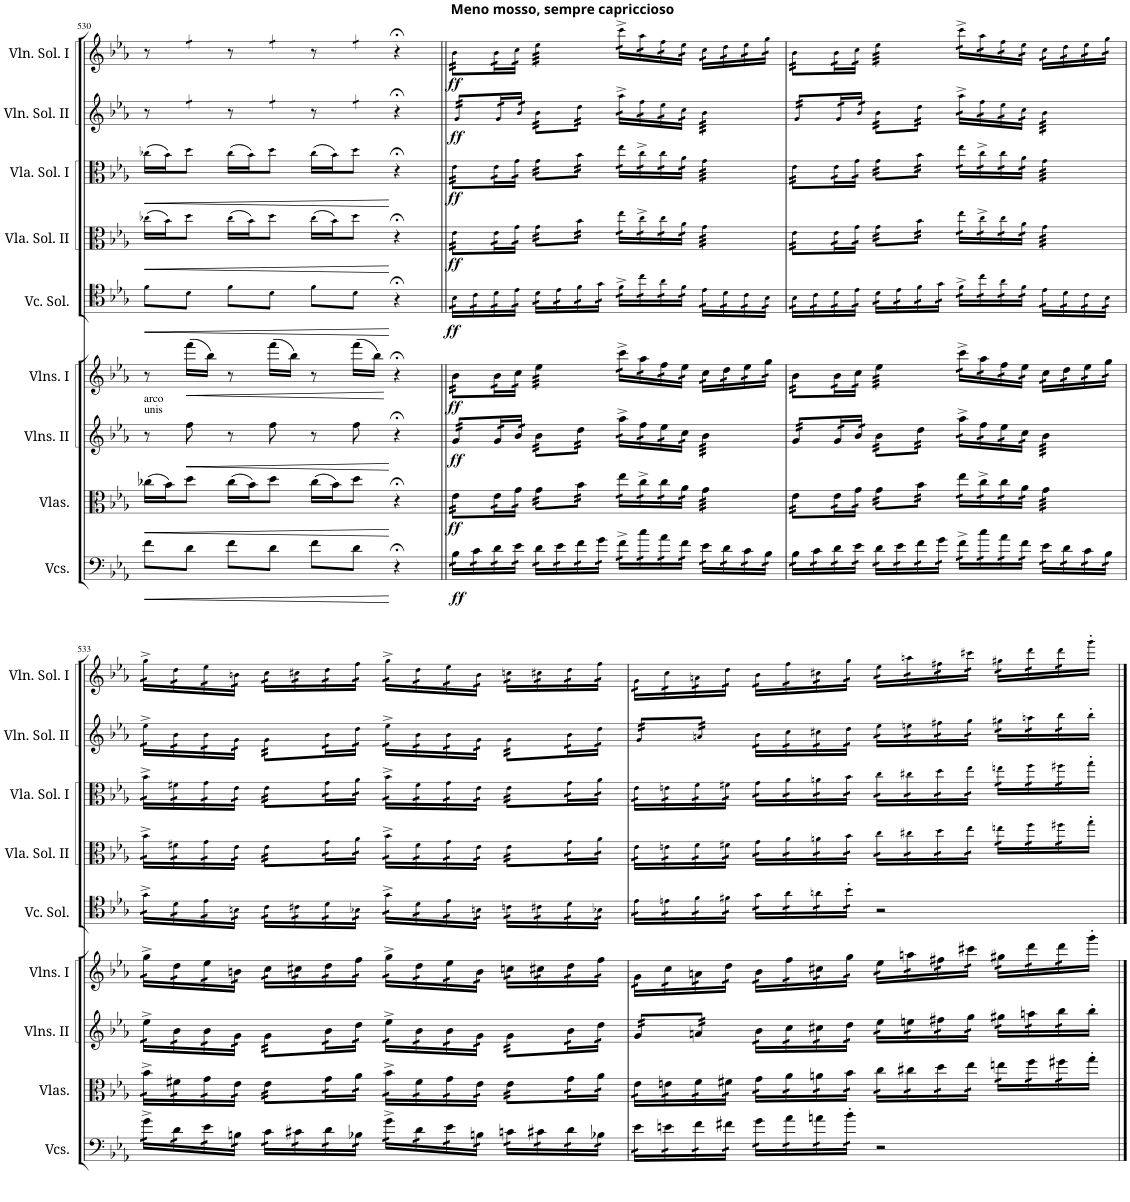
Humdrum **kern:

**kern	**dynam	**kern	**dynam	**kern	**dynam	**kern	**dynam	**kern	**dynam	**kern	**dynam	**kern	**dynam	**kern	**dynam	**kern	**dynam
*part9	*part9	*part8	*part8	*part7	*part7	*part6	*part6	*part5	*part5	*part4	*part4	*part3	*part3	*part2	*part2	*part1	*part1
*staff9	*staff9	*staff8	*staff8	*staff7	*staff7	*staff6	*staff6	*staff5	*staff5	*staff4	*staff4	*staff3	*staff3	*staff2	*staff2	*staff1	*staff1
*I"Violoncellos	*	*I"Violas	*	*I"Violins II	*	*I"Violins I	*	*I"Violoncello Solo	*	*I"Viola Solo II	*	*I"Viola Solo I	*	*I"Violin Solo II	*	*I"Violin Solo I	*
*I'Vcs.	*	*I'Vlas.	*	*I'Vlns. II	*	*I'Vlns. I	*	*I'Vc. Sol.	*	*I'Vla. Sol. II	*	*I'Vla. Sol. I	*	*I'Vln. Sol. II	*	*I'Vln. Sol. I	*
!!LO:PB:g=z
*clefC4	*	*clefC3	*	*clefG2	*	*clefG2	*	*clefC4	*	*clefC3	*	*clefC3	*	*clefG2	*	*clefG2	*
*k[b-e-a-]	*	*k[b-e-a-]	*	*k[b-e-a-]	*	*k[b-e-a-]	*	*k[b-e-a-]	*	*k[b-e-a-]	*	*k[b-e-a-]	*	*k[b-e-a-]	*	*k[b-e-a-]	*
*M4/4	*	*M4/4	*	*M4/4	*	*M4/4	*	*M4/4	*	*M4/4	*	*M4/4	*	*M4/4	*	*M4/4	*
*met(c)	*	*met(c)	*	*met(c)	*	*met(c)	*	*met(c)	*	*met(c)	*	*met(c)	*	*met(c)	*	*met(c)	*
=530	=530	=530	=530	=530	=530	=530	=530	=530	=530	=530	=530	=530	=530	=530	=530	=530	=530
!	!	!	!	!LO:TX:a:t=unis	!	!	!	!	!	!	!	!	!	!	!	!	!
!	!	!	!	!LO:TX:a:t=arco	!	!	!	!	!	!	!	!	!	!	!	!	!
!	!LO:HP:b	!	!LO:HP:b	!	!	!	!	!	!LO:HP:b	!	!LO:HP:b	!	!LO:HP:b	!	!	!	!
8f\L	<	(16cc-X\LL	<	8r	.	8r	.	8f\L	<	(16cc-X\LL	<	(16cc-X\LL	<	8r	.	8r	.
.	.	16b-\J)	.	.	.	.	.	.	.	16b-\J)	.	16b-\J)	.	.	.	.	.
!	!	!	!	!	!LO:HP:b	!	!LO:HP:b	!	!	!	!	!	!	!	!	!	!
8d\J	.	8dd\J	.	8ff\	<	(16fff\LL	<	8d\J	.	8dd\J	.	8dd\J	.	8ryy	.	8ryy	.
.	.	.	.	.	.	16bb-\JJ)	.	.	.	.	.	.	.	.	.	.	.
8f\L	.	(16cc-\LL	.	8r	.	8r	.	8f\L	.	(16cc-\LL	.	(16cc-\LL	.	8r	.	8r	.
.	.	16b-\J)	.	.	.	.	.	.	.	16b-\J)	.	16b-\J)	.	.	.	.	.
8d\J	.	8dd\J	.	8ff\	.	(16fff\LL	.	8d\J	.	8dd\J	.	8dd\J	.	8ryy	.	8ryy	.
.	.	.	.	.	.	16bb-\JJ)	.	.	.	.	.	.	.	.	.	.	.
8f\L	.	(16cc-\LL	.	8r	.	8r	.	8f\L	.	(16cc-\LL	.	(16cc-\LL	.	8r	.	8r	.
.	.	16b-\J)	.	.	.	.	.	.	.	16b-\J)	.	16b-\J)	.	.	.	.	.
8d\J	.	8dd\J	.	8ff\	.	(16fff\LL	.	8d\J	.	8dd\J	.	8dd\J	.	8ryy	.	8ryy	.
.	.	.	.	.	.	16bb-\JJ)	.	.	.	.	.	.	.	.	.	.	.
4r;<	[	4r;<	[	4r;<	[	4r;<	[	4r;<	[	4r;<	[	4r;<	[	4r;<	.	4r;<	.
=531||	=531||	=531||	=531||	=531||	=531||	=531||	=531||	=531||	=531||	=531||	=531||	=531||	=531||	=531||	=531||	=531||	=531||
!	!	!	!	!	!	!	!	!	!	!	!	!	!	!	!	!LO:TX:a:B:t=Meno mosso, sempre capriccioso	!
!	!LO:DY:b	!	!LO:DY:b	!	!LO:DY:b	!	!LO:DY:b	!	!LO:DY:b	!	!LO:DY:b	!	!LO:DY:b	!	!LO:DY:b	!	!LO:DY:b
*tremolo	*	*	*	*	*	*	*	*	*	*	*	*	*	*	*	*	*
*	*	*tremolo	*	*	*	*	*	*	*	*	*	*	*	*	*	*	*
*	*	*	*	*tremolo	*	*	*	*	*	*	*	*	*	*	*	*	*
*	*	*	*	*	*	*tremolo	*	*	*	*	*	*	*	*	*	*	*
*	*	*	*	*	*	*	*	*tremolo	*	*	*	*	*	*	*	*	*
*	*	*	*	*	*	*	*	*	*	*tremolo	*	*	*	*	*	*	*
*	*	*	*	*	*	*	*	*	*	*	*	*tremolo	*	*	*	*	*
*	*	*	*	*	*	*	*	*	*	*	*	*	*	*tremolo	*	*	*
*	*	*	*	*	*	*	*	*	*	*	*	*	*	*	*	*tremolo	*
32B-\LLL	ff	32e-\LLL	ff	32g/LLL	ff	32b-\LLL	ff	32B-\LLL	ff	32e-\LLL	ff	32e-\LLL	ff	32g/LLL	ff	32b-\LLL	ff
32B-\	.	32e-\	.	32g/	.	32b-\	.	32B-\	.	32e-\	.	32e-\	.	32g/	.	32b-\	.
32c\	.	32e-\	.	32g/	.	32b-\	.	32c\	.	32e-\	.	32e-\	.	32g/	.	32b-\	.
32c\	.	32e-\	.	32g/	.	32b-\	.	32c\	.	32e-\	.	32e-\	.	32g/	.	32b-\	.
32d\	.	32e-\LLL	.	32g/LLL	.	32b-\LLL	.	32d\	.	32e-\LLL	.	32e-\LLL	.	32g/LLL	.	32b-\LLL	.
32d\	.	32e-\	.	32g/	.	32b-\	.	32d\	.	32e-\	.	32e-\	.	32g/	.	32b-\	.
32e-\	.	32g\	.	32b-/	.	32cc\	.	32e-\	.	32g\	.	32g\	.	32b-/	.	32cc\	.
32e-\JJJ	.	32g\JJJ	.	32b-/JJJ	.	32cc\JJJ	.	32e-\JJJ	.	32g\JJJ	.	32g\JJJ	.	32b-/JJJ	.	32cc\JJJ	.
32d\LLL	.	32g\LLL	.	32b-\LLL	.	32ee-\LLL	.	32d\LLL	.	32g\LLL	.	32g\LLL	.	32b-\LLL	.	32ee-\LLL	.
32d\	.	32g\	.	32b-\	.	32ee-\	.	32d\	.	32g\	.	32g\	.	32b-\	.	32ee-\	.
32e-\	.	32g\	.	32b-\	.	32ee-\	.	32e-\	.	32g\	.	32g\	.	32b-\	.	32ee-\	.
32e-\	.	32g\	.	32b-\	.	32ee-\	.	32e-\	.	32g\	.	32g\	.	32b-\	.	32ee-\	.
32f\	.	32b-\	.	32dd\	.	32ee-\	.	32f\	.	32b-\	.	32b-\	.	32dd\	.	32ee-\	.
32f\	.	32b-\	.	32dd\	.	32ee-\	.	32f\	.	32b-\	.	32b-\	.	32dd\	.	32ee-\	.
32g\	.	32b-\	.	32dd\	.	32ee-\	.	32g\	.	32b-\	.	32b-\	.	32dd\	.	32ee-\	.
32g\JJJ	.	32b-\JJJ	.	32dd\JJJ	.	32ee-\JJJ	.	32g\JJJ	.	32b-\JJJ	.	32b-\JJJ	.	32dd\JJJ	.	32ee-\JJJ	.
32f^\LLL	.	32ee-\LLL	.	32aa-^\LLL	.	32ccc^\LLL	.	32f^\LLL	.	32ee-\LLL	.	32ee-\LLL	.	32aa-^\LLL	.	32ccc^\LLL	.
32f^\	.	32ee-\	.	32aa-^\	.	32ccc^\	.	32f^\	.	32ee-\	.	32ee-\	.	32aa-^\	.	32ccc^\	.
32cc\	.	32cc^\	.	32ff\	.	32aa-\	.	32cc\	.	32cc^\	.	32cc^\	.	32ff\	.	32aa-\	.
32cc\	.	32cc^\	.	32ff\	.	32aa-\	.	32cc\	.	32cc^\	.	32cc^\	.	32ff\	.	32aa-\	.
32a-\	.	32cc\	.	32ee-\	.	32ff\	.	32a-\	.	32cc\	.	32cc\	.	32ee-\	.	32ff\	.
32a-\	.	32cc\	.	32ee-\	.	32ff\	.	32a-\	.	32cc\	.	32cc\	.	32ee-\	.	32ff\	.
32f\	.	32a-\	.	32cc\	.	32ee-\	.	32f\	.	32a-\	.	32a-\	.	32cc\	.	32ee-\	.
32f\JJJ	.	32a-\JJJ	.	32cc\JJJ	.	32ee-\JJJ	.	32f\JJJ	.	32a-\JJJ	.	32a-\JJJ	.	32cc\JJJ	.	32ee-\JJJ	.
32e-\LLL	.	32g\LLL	.	32b-\LLL	.	32cc\LLL	.	32e-\LLL	.	32g\LLL	.	32g\LLL	.	32b-\LLL	.	32cc\LLL	.
32e-\	.	32g\	.	32b-\	.	32cc\	.	32e-\	.	32g\	.	32g\	.	32b-\	.	32cc\	.
32d\	.	32g\	.	32b-\	.	32dd\	.	32d\	.	32g\	.	32g\	.	32b-\	.	32dd\	.
32d\	.	32g\	.	32b-\	.	32dd\	.	32d\	.	32g\	.	32g\	.	32b-\	.	32dd\	.
32c\	.	32g\	.	32b-\	.	32ee-\	.	32c\	.	32g\	.	32g\	.	32b-\	.	32ee-\	.
32c\	.	32g\	.	32b-\	.	32ee-\	.	32c\	.	32g\	.	32g\	.	32b-\	.	32ee-\	.
32B-\	.	32g\	.	32b-\	.	32gg\	.	32B-\	.	32g\	.	32g\	.	32b-\	.	32gg\	.
32B-\JJJ	.	32g\JJJ	.	32b-\JJJ	.	32gg\JJJ	.	32B-\JJJ	.	32g\JJJ	.	32g\JJJ	.	32b-\JJJ	.	32gg\JJJ	.
=532	=532	=532	=532	=532	=532	=532	=532	=532	=532	=532	=532	=532	=532	=532	=532	=532	=532
32B-\LLL	.	32e-\LLL	.	32g/LLL	.	32b-\LLL	.	32B-\LLL	.	32e-\LLL	.	32e-\LLL	.	32g/LLL	.	32b-\LLL	.
32B-\	.	32e-\	.	32g/	.	32b-\	.	32B-\	.	32e-\	.	32e-\	.	32g/	.	32b-\	.
32c\	.	32e-\	.	32g/	.	32b-\	.	32c\	.	32e-\	.	32e-\	.	32g/	.	32b-\	.
32c\	.	32e-\	.	32g/	.	32b-\	.	32c\	.	32e-\	.	32e-\	.	32g/	.	32b-\	.
32d\	.	32e-\LLL	.	32g/LLL	.	32b-\LLL	.	32d\	.	32e-\LLL	.	32e-\LLL	.	32g/LLL	.	32b-\LLL	.
32d\	.	32e-\	.	32g/	.	32b-\	.	32d\	.	32e-\	.	32e-\	.	32g/	.	32b-\	.
32e-\	.	32g\	.	32b-/	.	32cc\	.	32e-\	.	32g\	.	32g\	.	32b-/	.	32cc\	.
32e-\JJJ	.	32g\JJJ	.	32b-/JJJ	.	32cc\JJJ	.	32e-\JJJ	.	32g\JJJ	.	32g\JJJ	.	32b-/JJJ	.	32cc\JJJ	.
32d\LLL	.	32g\LLL	.	32b-\LLL	.	32ee-\LLL	.	32d\LLL	.	32g\LLL	.	32g\LLL	.	32b-\LLL	.	32ee-\LLL	.
32d\	.	32g\	.	32b-\	.	32ee-\	.	32d\	.	32g\	.	32g\	.	32b-\	.	32ee-\	.
32e-\	.	32g\	.	32b-\	.	32ee-\	.	32e-\	.	32g\	.	32g\	.	32b-\	.	32ee-\	.
32e-\	.	32g\	.	32b-\	.	32ee-\	.	32e-\	.	32g\	.	32g\	.	32b-\	.	32ee-\	.
32f\	.	32b-\	.	32dd\	.	32ee-\	.	32f\	.	32b-\	.	32b-\	.	32dd\	.	32ee-\	.
32f\	.	32b-\	.	32dd\	.	32ee-\	.	32f\	.	32b-\	.	32b-\	.	32dd\	.	32ee-\	.
32g\	.	32b-\	.	32dd\	.	32ee-\	.	32g\	.	32b-\	.	32b-\	.	32dd\	.	32ee-\	.
32g\JJJ	.	32b-\JJJ	.	32dd\JJJ	.	32ee-\JJJ	.	32g\JJJ	.	32b-\JJJ	.	32b-\JJJ	.	32dd\JJJ	.	32ee-\JJJ	.
32f^\LLL	.	32ee-\LLL	.	32aa-^\LLL	.	32ccc^\LLL	.	32f^\LLL	.	32ee-\LLL	.	32ee-\LLL	.	32aa-^\LLL	.	32ccc^\LLL	.
32f^\	.	32ee-\	.	32aa-^\	.	32ccc^\	.	32f^\	.	32ee-\	.	32ee-\	.	32aa-^\	.	32ccc^\	.
32cc\	.	32cc^\	.	32ff\	.	32aa-\	.	32cc\	.	32cc^\	.	32cc^\	.	32ff\	.	32aa-\	.
32cc\	.	32cc^\	.	32ff\	.	32aa-\	.	32cc\	.	32cc^\	.	32cc^\	.	32ff\	.	32aa-\	.
32a-\	.	32cc\	.	32ee-\	.	32ff\	.	32a-\	.	32cc\	.	32cc\	.	32ee-\	.	32ff\	.
32a-\	.	32cc\	.	32ee-\	.	32ff\	.	32a-\	.	32cc\	.	32cc\	.	32ee-\	.	32ff\	.
32f\	.	32a-\	.	32cc\	.	32ee-\	.	32f\	.	32a-\	.	32a-\	.	32cc\	.	32ee-\	.
32f\JJJ	.	32a-\JJJ	.	32cc\JJJ	.	32ee-\JJJ	.	32f\JJJ	.	32a-\JJJ	.	32a-\JJJ	.	32cc\JJJ	.	32ee-\JJJ	.
32e-\LLL	.	32g\LLL	.	32b-\LLL	.	32cc\LLL	.	32e-\LLL	.	32g\LLL	.	32g\LLL	.	32b-\LLL	.	32cc\LLL	.
32e-\	.	32g\	.	32b-\	.	32cc\	.	32e-\	.	32g\	.	32g\	.	32b-\	.	32cc\	.
32d\	.	32g\	.	32b-\	.	32dd\	.	32d\	.	32g\	.	32g\	.	32b-\	.	32dd\	.
32d\	.	32g\	.	32b-\	.	32dd\	.	32d\	.	32g\	.	32g\	.	32b-\	.	32dd\	.
32c\	.	32g\	.	32b-\	.	32ee-\	.	32c\	.	32g\	.	32g\	.	32b-\	.	32ee-\	.
32c\	.	32g\	.	32b-\	.	32ee-\	.	32c\	.	32g\	.	32g\	.	32b-\	.	32ee-\	.
32B-\	.	32g\	.	32b-\	.	32gg\	.	32B-\	.	32g\	.	32g\	.	32b-\	.	32gg\	.
32B-\JJJ	.	32g\JJJ	.	32b-\JJJ	.	32gg\JJJ	.	32B-\JJJ	.	32g\JJJ	.	32g\JJJ	.	32b-\JJJ	.	32gg\JJJ	.
!!LO:LB:g=z
=533	=533	=533	=533	=533	=533	=533	=533	=533	=533	=533	=533	=533	=533	=533	=533	=533	=533
32g^\LLL	.	32b-^\LLL	.	32ee-^\LLL	.	32gg^\LLL	.	32g^\LLL	.	32b-^\LLL	.	32b-^\LLL	.	32ee-^\LLL	.	32gg^\LLL	.
32g^\	.	32b-^\	.	32ee-^\	.	32gg^\	.	32g^\	.	32b-^\	.	32b-^\	.	32ee-^\	.	32gg^\	.
32d\	.	32f#X\	.	32b-\	.	32dd\	.	32d\	.	32f#X\	.	32f#X\	.	32b-\	.	32dd\	.
32d\	.	32f#X\	.	32b-\	.	32dd\	.	32d\	.	32f#X\	.	32f#X\	.	32b-\	.	32dd\	.
32e-\	.	32g\	.	32b-\	.	32ee-\	.	32e-\	.	32g\	.	32g\	.	32b-\	.	32ee-\	.
32e-\	.	32g\	.	32b-\	.	32ee-\	.	32e-\	.	32g\	.	32g\	.	32b-\	.	32ee-\	.
32Bn\	.	32e-\	.	32g\	.	32bn\	.	32Bn\	.	32e-\	.	32e-\	.	32g\	.	32bn\	.
32Bn\JJJ	.	32e-\JJJ	.	32g\JJJ	.	32bn\JJJ	.	32Bn\JJJ	.	32e-\JJJ	.	32e-\JJJ	.	32g\JJJ	.	32bn\JJJ	.
32c\LLL	.	32e-\LLL	.	32g\LLL	.	32cc\LLL	.	32c\LLL	.	32e-\LLL	.	32e-\LLL	.	32g\LLL	.	32cc\LLL	.
32c\	.	32e-\	.	32g\	.	32cc\	.	32c\	.	32e-\	.	32e-\	.	32g\	.	32cc\	.
32c#X\	.	32e-\	.	32g\	.	32cc#X\	.	32c#X\	.	32e-\	.	32e-\	.	32g\	.	32cc#X\	.
32c#X\	.	32e-\	.	32g\	.	32cc#X\	.	32c#X\	.	32e-\	.	32e-\	.	32g\	.	32cc#X\	.
32d\	.	32g\LLL	.	32b-\LLL	.	32dd\	.	32d\	.	32g\LLL	.	32g\LLL	.	32b-\LLL	.	32dd\	.
32d\	.	32g\	.	32b-\	.	32dd\	.	32d\	.	32g\	.	32g\	.	32b-\	.	32dd\	.
32B-X\	.	32a-\	.	32dd\	.	32ff\	.	32B-X\	.	32a-\	.	32a-\	.	32dd\	.	32ff\	.
32B-X\JJJ	.	32a-\JJJ	.	32dd\JJJ	.	32ff\JJJ	.	32B-X\JJJ	.	32a-\JJJ	.	32a-\JJJ	.	32dd\JJJ	.	32ff\JJJ	.
32g^\LLL	.	32b-^\LLL	.	32ee-^\LLL	.	32gg^\LLL	.	32g^\LLL	.	32b-^\LLL	.	32b-^\LLL	.	32ee-^\LLL	.	32gg^\LLL	.
32g^\	.	32b-^\	.	32ee-^\	.	32gg^\	.	32g^\	.	32b-^\	.	32b-^\	.	32ee-^\	.	32gg^\	.
32d\	.	32f#\	.	32b-\	.	32dd\	.	32d\	.	32f#\	.	32f#\	.	32b-\	.	32dd\	.
32d\	.	32f#\	.	32b-\	.	32dd\	.	32d\	.	32f#\	.	32f#\	.	32b-\	.	32dd\	.
32e-\	.	32g\	.	32b-\	.	32ee-\	.	32e-\	.	32g\	.	32g\	.	32b-\	.	32ee-\	.
32e-\	.	32g\	.	32b-\	.	32ee-\	.	32e-\	.	32g\	.	32g\	.	32b-\	.	32ee-\	.
32Bn\	.	32e-\	.	32g\	.	32b\	.	32Bn\	.	32e-\	.	32e-\	.	32g\	.	32b\	.
32Bn\JJJ	.	32e-\JJJ	.	32g\JJJ	.	32b\JJJ	.	32Bn\JJJ	.	32e-\JJJ	.	32e-\JJJ	.	32g\JJJ	.	32b\JJJ	.
32cn\LLL	.	32e-\LLL	.	32g\LLL	.	32ccn\LLL	.	32cn\LLL	.	32e-\LLL	.	32e-\LLL	.	32g\LLL	.	32ccn\LLL	.
32cn\	.	32e-\	.	32g\	.	32ccn\	.	32cn\	.	32e-\	.	32e-\	.	32g\	.	32ccn\	.
32c#X\	.	32e-\	.	32g\	.	32cc#X\	.	32c#X\	.	32e-\	.	32e-\	.	32g\	.	32cc#X\	.
32c#X\	.	32e-\	.	32g\	.	32cc#X\	.	32c#X\	.	32e-\	.	32e-\	.	32g\	.	32cc#X\	.
32d\	.	32g\LLL	.	32b-\LLL	.	32dd\	.	32d\	.	32g\LLL	.	32g\LLL	.	32b-\LLL	.	32dd\	.
32d\	.	32g\	.	32b-\	.	32dd\	.	32d\	.	32g\	.	32g\	.	32b-\	.	32dd\	.
32B-X\	.	32a-\	.	32dd\	.	32ff\	.	32B-X\	.	32a-\	.	32a-\	.	32dd\	.	32ff\	.
32B-X\JJJ	.	32a-\JJJ	.	32dd\JJJ	.	32ff\JJJ	.	32B-X\JJJ	.	32a-\JJJ	.	32a-\JJJ	.	32dd\JJJ	.	32ff\JJJ	.
=534	=534	=534	=534	=534	=534	=534	=534	=534	=534	=534	=534	=534	=534	=534	=534	=534	=534
32e-\LLL	.	32e-\LLL	.	32g/LLL	.	32g\LLL	.	32e-\LLL	.	32e-\LLL	.	32e-\LLL	.	32g/LLL	.	32g\LLL	.
32e-\	.	32e-\	.	32g/	.	32g\	.	32e-\	.	32e-\	.	32e-\	.	32g/	.	32g\	.
32en\	.	32en\	.	32g/	.	32cc\	.	32en\	.	32en\	.	32en\	.	32g/	.	32cc\	.
32en\	.	32en\	.	32g/	.	32cc\	.	32en\	.	32en\	.	32en\	.	32g/	.	32cc\	.
32f\	.	32f\	.	32an/	.	32an\	.	32f\	.	32f\	.	32f\	.	32an/	.	32an\	.
32f\	.	32f\	.	32an/	.	32an\	.	32f\	.	32f\	.	32f\	.	32an/	.	32an\	.
32f#X\	.	32f#X\	.	32an/	.	32dd\	.	32f#X\	.	32f#X\	.	32f#X\	.	32an/	.	32dd\	.
32f#X\JJJ	.	32f#X\JJJ	.	32an/JJJ	.	32dd\JJJ	.	32f#X\JJJ	.	32f#X\JJJ	.	32f#X\JJJ	.	32an/JJJ	.	32dd\JJJ	.
32g\LLL	.	32g\LLL	.	32b-\LLL	.	32b-\LLL	.	32g\LLL	.	32g\LLL	.	32g\LLL	.	32b-\LLL	.	32b-\LLL	.
32g\	.	32g\	.	32b-\	.	32b-\	.	32g\	.	32g\	.	32g\	.	32b-\	.	32b-\	.
32a-\	.	32a-\	.	32cc\	.	32ff\	.	32a-\	.	32a-\	.	32a-\	.	32cc\	.	32ff\	.
32a-\	.	32a-\	.	32cc\	.	32ff\	.	32a-\	.	32a-\	.	32a-\	.	32cc\	.	32ff\	.
32an\	.	32an\	.	32cc#X\	.	32cc#X\	.	32an\	.	32an\	.	32an\	.	32cc#X\	.	32cc#X\	.
32an\	.	32an\	.	32cc#X\	.	32cc#X\	.	32an\	.	32an\	.	32an\	.	32cc#X\	.	32cc#X\	.
32b-'\	.	32b-\	.	32dd\	.	32gg\	.	32b-'\	.	32b-\	.	32b-\	.	32dd\	.	32gg\	.
32b-'\JJJ	.	32b-\JJJ	.	32dd\JJJ	.	32gg\JJJ	.	32b-'\JJJ	.	32b-\JJJ	.	32b-\JJJ	.	32dd\JJJ	.	32gg\JJJ	.
*	*	*	*	*	*	*	*	*Xtremolo	*	*	*	*	*	*	*	*	*
*Xtremolo	*	*	*	*	*	*	*	*	*	*	*	*	*	*	*	*	*
2r	.	32cc\LLL	.	32ee-\LLL	.	32ee-\LLL	.	2r	.	32cc\LLL	.	32cc\LLL	.	32ee-\LLL	.	32ee-\LLL	.
.	.	32cc\	.	32ee-\	.	32ee-\	.	.	.	32cc\	.	32cc\	.	32ee-\	.	32ee-\	.
.	.	32cc#X\	.	32een\	.	32aan\	.	.	.	32cc#X\	.	32cc#X\	.	32een\	.	32aan\	.
.	.	32cc#X\	.	32een\	.	32aan\	.	.	.	32cc#X\	.	32cc#X\	.	32een\	.	32aan\	.
.	.	32dd\	.	32ff#X\	.	32ff#X\	.	.	.	32dd\	.	32dd\	.	32ff#X\	.	32ff#X\	.
.	.	32dd\	.	32ff#X\	.	32ff#X\	.	.	.	32dd\	.	32dd\	.	32ff#X\	.	32ff#X\	.
.	.	32ee-\	.	32gg\	.	32ccc#X\	.	.	.	32ee-\	.	32ee-\	.	32gg\	.	32ccc#X\	.
.	.	32ee-\JJJ	.	32gg\JJJ	.	32ccc#X\JJJ	.	.	.	32ee-\JJJ	.	32ee-\JJJ	.	32gg\JJJ	.	32ccc#X\JJJ	.
.	.	32een\LLL	.	32gg#X\LLL	.	32gg#X\LLL	.	.	.	32een\LLL	.	32een\LLL	.	32gg#X\LLL	.	32gg#X\LLL	.
.	.	32een\	.	32gg#X\	.	32gg#X\	.	.	.	32een\	.	32een\	.	32gg#X\	.	32gg#X\	.
.	.	32ff\	.	32aan\	.	32ddd\	.	.	.	32ff\	.	32ff\	.	32aan\	.	32ddd\	.
.	.	32ff\	.	32aan\	.	32ddd\	.	.	.	32ff\	.	32ff\	.	32aan\	.	32ddd\	.
.	.	32ff#X\	.	32bb-\	.	32ddd\	.	.	.	32ff#X\	.	32ff#X\	.	32bb-\	.	32ddd\	.
.	.	32ff#X\	.	32bb-\	.	32ddd\	.	.	.	32ff#X\	.	32ff#X\	.	32bb-\	.	32ddd\	.
*	*	*	*	*	*	*	*	*	*	*	*	*	*	*	*	*Xtremolo	*
*	*	*	*	*	*	*	*	*	*	*	*	*	*	*Xtremolo	*	*	*
*	*	*	*	*	*	*	*	*	*	*	*	*Xtremolo	*	*	*	*	*
*	*	*	*	*	*	*	*	*	*	*Xtremolo	*	*	*	*	*	*	*
*	*	*	*	*	*	*Xtremolo	*	*	*	*	*	*	*	*	*	*	*
*	*	*	*	*Xtremolo	*	*	*	*	*	*	*	*	*	*	*	*	*
*	*	*Xtremolo	*	*	*	*	*	*	*	*	*	*	*	*	*	*	*
.	.	16gg'\JJ	.	16bb-'\JJ	.	16ggg'\JJ	.	.	.	16gg'\JJ	.	16gg'\JJ	.	16bb-'\JJ	.	16ggg'\JJ	.
==	==	==	==	==	==	==	==	==	==	==	==	==	==	==	==	==	==
*-	*-	*-	*-	*-	*-	*-	*-	*-	*-	*-	*-	*-	*-	*-	*-	*-	*-
